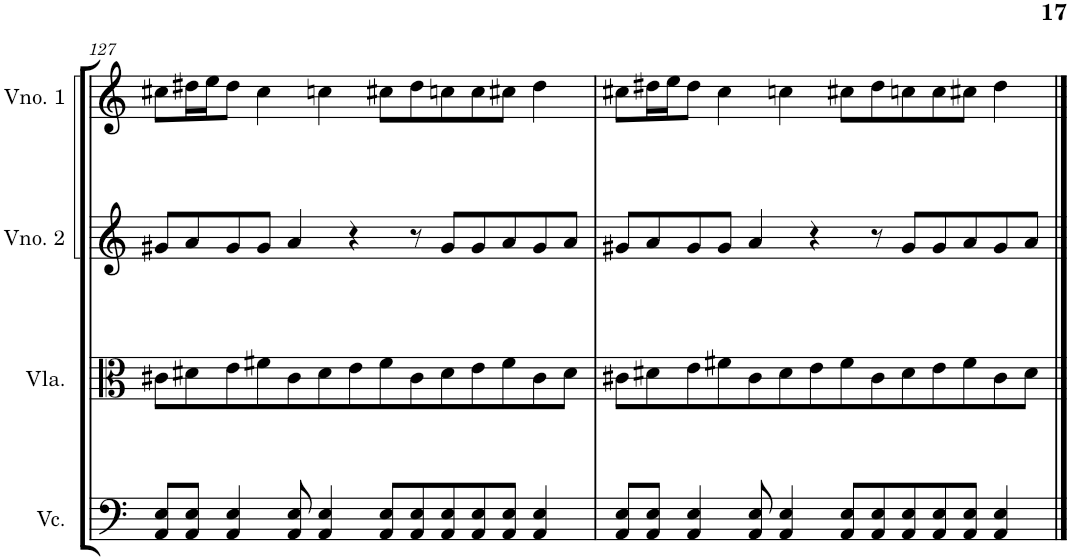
**kern	**kern	**kern	**kern
*part4	*part3	*part2	*part1
*staff4	*staff3	*staff2	*staff1
*I"Violoncelo	*I"Viola	*I"Violino 2	*I"Violino 1
*I'Vc.	*I'Vla.	*I'Vno. 2	*I'Vno. 1
!!LO:PB:g=z
*clefF4	*clefC3	*clefG2	*clefG2
*k[]	*k[]	*k[]	*k[]
*M7/4	*M7/4	*M7/4	*M7/4
=127	=127	=127	=127
8AA/ 8E/L	8c#X\L	8g#X/L	8cc#X\L
8AA/ 8E/J	8d#X\	8a/	16dd#X\L
.	.	.	16ee\J
4AA/ 4E/	8e\	8g#/	8dd#\J
.	8f#X\	8g#/J	4cc#\
8AA/ 8E/	8c#\	4a/	.
4AA/ 4E/	8d#\	.	4ccn\
.	8e\	4r	.
8AA/ 8E/L	8f#\	.	8cc#X\L
8AA/ 8E/	8c#\	8r	8dd#\
8AA/ 8E/	8d#\	8g#/L	8ccn\
8AA/ 8E/	8e\	8g#/	8cc\
8AA/ 8E/J	8f#\	8a/	8cc#X\J
4AA/ 4E/	8c#\	8g#/	4dd#\
.	8d#\J	8a/J	.
=128	=128	=128	=128
8AA/ 8E/L	8c#X\L	8g#X/L	8cc#X\L
8AA/ 8E/J	8d#X\	8a/	16dd#X\L
.	.	.	16ee\J
4AA/ 4E/	8e\	8g#/	8dd#\J
.	8f#X\	8g#/J	4cc#\
8AA/ 8E/	8c#\	4a/	.
4AA/ 4E/	8d#\	.	4ccn\
.	8e\	4r	.
8AA/ 8E/L	8f#\	.	8cc#X\L
8AA/ 8E/	8c#\	8r	8dd#\
8AA/ 8E/	8d#\	8g#/L	8ccn\
8AA/ 8E/	8e\	8g#/	8cc\
8AA/ 8E/J	8f#\	8a/	8cc#X\J
4AA/ 4E/	8c#\	8g#/	4dd#\
.	8d#\J	8a/J	.
==	==	==	==
*-	*-	*-	*-
